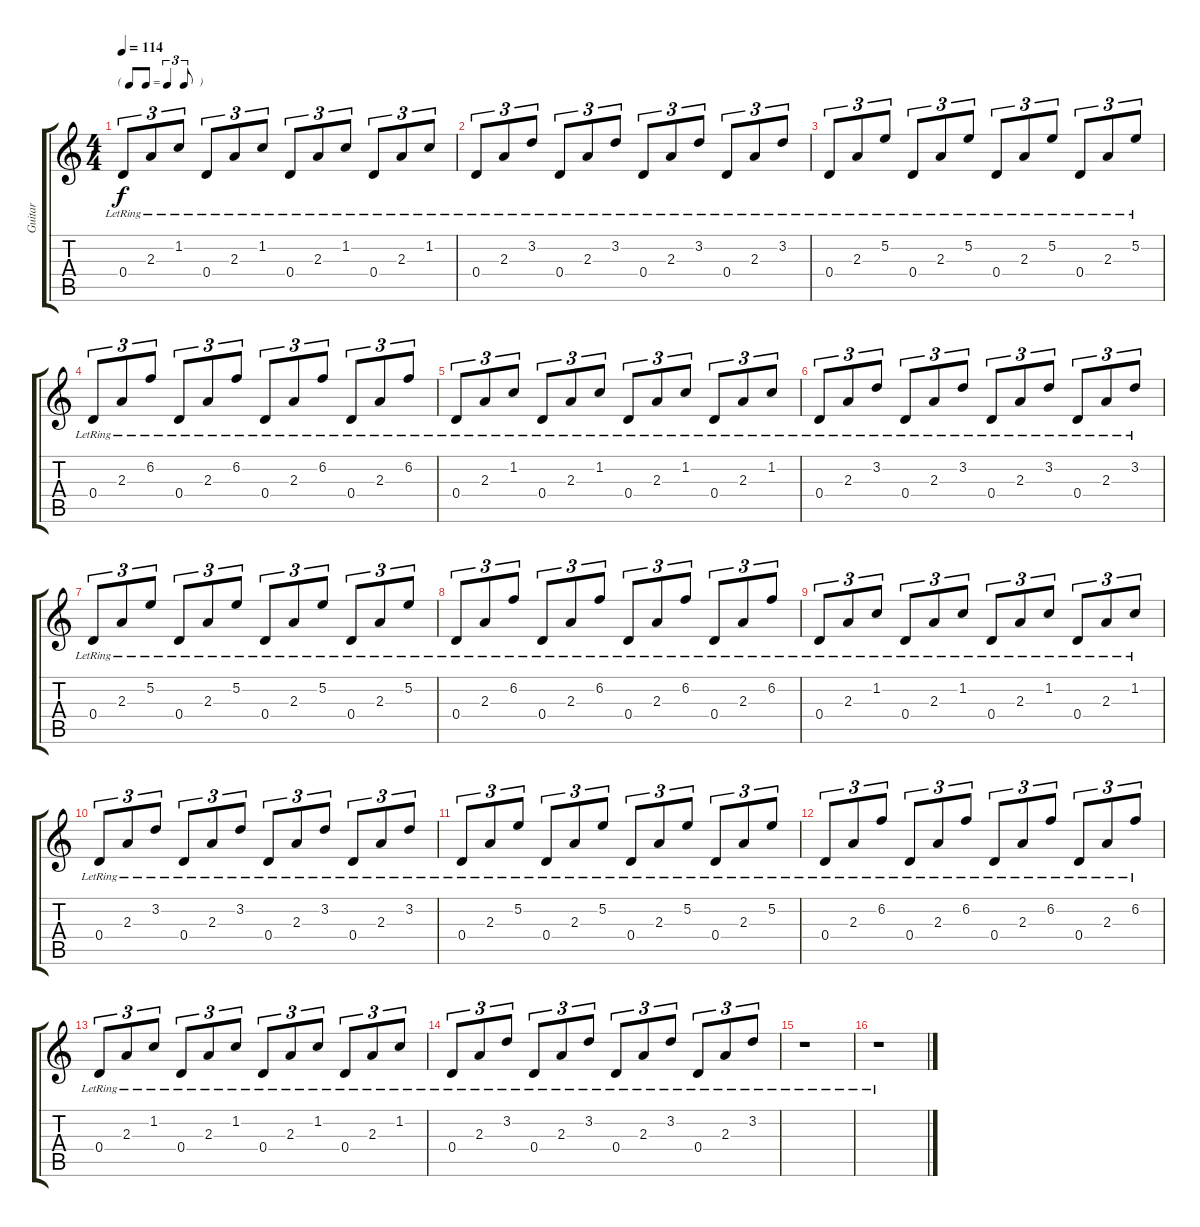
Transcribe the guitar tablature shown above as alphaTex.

\track ("Guitar" "Guitar") {instrument distortionguitar}
\staff {score tabs}
\tuning (E4 B3 G3 D3 A2 D2) {hide}
\ts (4 4)
\tf triplet8th
\tempo 114
\clef g2
\ks c
0.4{lr}.8{tu (3 2) dy f} 2.3{lr}.8{tu (3 2)} 1.2{lr}.8{tu (3 2)} 0.4{lr}.8{tu (3 2)} 2.3{lr}.8{tu (3 2)} 1.2{lr}.8{tu (3 2)} 0.4{lr}.8{tu (3 2)} 2.3{lr}.8{tu (3 2)} 1.2{lr}.8{tu (3 2)} 0.4{lr}.8{tu (3 2)} 2.3{lr}.8{tu (3 2)} 1.2{lr}.8{tu (3 2)} |
0.4{lr}.8{tu (3 2)} 2.3{lr}.8{tu (3 2)} 3.2{lr}.8{tu (3 2)} 0.4{lr}.8{tu (3 2)} 2.3{lr}.8{tu (3 2)} 3.2{lr}.8{tu (3 2)} 0.4{lr}.8{tu (3 2)} 2.3{lr}.8{tu (3 2)} 3.2{lr}.8{tu (3 2)} 0.4{lr}.8{tu (3 2)} 2.3{lr}.8{tu (3 2)} 3.2{lr}.8{tu (3 2)} |
0.4{lr}.8{tu (3 2) volume 8 balance 10 instrument electricguitarclean} 2.3{lr}.8{tu (3 2)} 5.2{lr}.8{tu (3 2)} 0.4{lr}.8{tu (3 2)} 2.3{lr}.8{tu (3 2)} 5.2{lr}.8{tu (3 2)} 0.4{lr}.8{tu (3 2)} 2.3{lr}.8{tu (3 2)} 5.2{lr}.8{tu (3 2)} 0.4{lr}.8{tu (3 2)} 2.3{lr}.8{tu (3 2)} 5.2{lr}.8{tu (3 2)} |
0.4{lr}.8{tu (3 2)} 2.3{lr}.8{tu (3 2)} 6.2{lr}.8{tu (3 2)} 0.4{lr}.8{tu (3 2)} 2.3{lr}.8{tu (3 2)} 6.2{lr}.8{tu (3 2)} 0.4{lr}.8{tu (3 2)} 2.3{lr}.8{tu (3 2)} 6.2{lr}.8{tu (3 2)} 0.4{lr}.8{tu (3 2)} 2.3{lr}.8{tu (3 2)} 6.2{lr}.8{tu (3 2)} |
0.4{lr}.8{tu (3 2)} 2.3{lr}.8{tu (3 2)} 1.2{lr}.8{tu (3 2)} 0.4{lr}.8{tu (3 2)} 2.3{lr}.8{tu (3 2)} 1.2{lr}.8{tu (3 2)} 0.4{lr}.8{tu (3 2)} 2.3{lr}.8{tu (3 2)} 1.2{lr}.8{tu (3 2)} 0.4{lr}.8{tu (3 2)} 2.3{lr}.8{tu (3 2)} 1.2{lr}.8{tu (3 2)} |
0.4{lr}.8{tu (3 2)} 2.3{lr}.8{tu (3 2)} 3.2{lr}.8{tu (3 2)} 0.4{lr}.8{tu (3 2)} 2.3{lr}.8{tu (3 2)} 3.2{lr}.8{tu (3 2)} 0.4{lr}.8{tu (3 2)} 2.3{lr}.8{tu (3 2)} 3.2{lr}.8{tu (3 2)} 0.4{lr}.8{tu (3 2)} 2.3{lr}.8{tu (3 2)} 3.2{lr}.8{tu (3 2)} |
0.4{lr}.8{tu (3 2) volume 8 balance 10 instrument electricguitarclean} 2.3{lr}.8{tu (3 2)} 5.2{lr}.8{tu (3 2)} 0.4{lr}.8{tu (3 2)} 2.3{lr}.8{tu (3 2)} 5.2{lr}.8{tu (3 2)} 0.4{lr}.8{tu (3 2)} 2.3{lr}.8{tu (3 2)} 5.2{lr}.8{tu (3 2)} 0.4{lr}.8{tu (3 2)} 2.3{lr}.8{tu (3 2)} 5.2{lr}.8{tu (3 2)} |
0.4{lr}.8{tu (3 2)} 2.3{lr}.8{tu (3 2)} 6.2{lr}.8{tu (3 2)} 0.4{lr}.8{tu (3 2)} 2.3{lr}.8{tu (3 2)} 6.2{lr}.8{tu (3 2)} 0.4{lr}.8{tu (3 2)} 2.3{lr}.8{tu (3 2)} 6.2{lr}.8{tu (3 2)} 0.4{lr}.8{tu (3 2)} 2.3{lr}.8{tu (3 2)} 6.2{lr}.8{tu (3 2)} |
0.4{lr}.8{tu (3 2)} 2.3{lr}.8{tu (3 2)} 1.2{lr}.8{tu (3 2)} 0.4{lr}.8{tu (3 2)} 2.3{lr}.8{tu (3 2)} 1.2{lr}.8{tu (3 2)} 0.4{lr}.8{tu (3 2)} 2.3{lr}.8{tu (3 2)} 1.2{lr}.8{tu (3 2)} 0.4{lr}.8{tu (3 2)} 2.3{lr}.8{tu (3 2)} 1.2{lr}.8{tu (3 2)} |
0.4{lr}.8{tu (3 2)} 2.3{lr}.8{tu (3 2)} 3.2{lr}.8{tu (3 2)} 0.4{lr}.8{tu (3 2)} 2.3{lr}.8{tu (3 2)} 3.2{lr}.8{tu (3 2)} 0.4{lr}.8{tu (3 2)} 2.3{lr}.8{tu (3 2)} 3.2{lr}.8{tu (3 2)} 0.4{lr}.8{tu (3 2)} 2.3{lr}.8{tu (3 2)} 3.2{lr}.8{tu (3 2)} |
0.4{lr}.8{tu (3 2) volume 8 balance 10 instrument electricguitarclean} 2.3{lr}.8{tu (3 2)} 5.2{lr}.8{tu (3 2)} 0.4{lr}.8{tu (3 2)} 2.3{lr}.8{tu (3 2)} 5.2{lr}.8{tu (3 2)} 0.4{lr}.8{tu (3 2)} 2.3{lr}.8{tu (3 2)} 5.2{lr}.8{tu (3 2)} 0.4{lr}.8{tu (3 2)} 2.3{lr}.8{tu (3 2)} 5.2{lr}.8{tu (3 2)} |
0.4{lr}.8{tu (3 2)} 2.3{lr}.8{tu (3 2)} 6.2{lr}.8{tu (3 2)} 0.4{lr}.8{tu (3 2)} 2.3{lr}.8{tu (3 2)} 6.2{lr}.8{tu (3 2)} 0.4{lr}.8{tu (3 2)} 2.3{lr}.8{tu (3 2)} 6.2{lr}.8{tu (3 2)} 0.4{lr}.8{tu (3 2)} 2.3{lr}.8{tu (3 2)} 6.2{lr}.8{tu (3 2)} |
0.4{lr}.8{tu (3 2)} 2.3{lr}.8{tu (3 2)} 1.2{lr}.8{tu (3 2)} 0.4{lr}.8{tu (3 2)} 2.3{lr}.8{tu (3 2)} 1.2{lr}.8{tu (3 2)} 0.4{lr}.8{tu (3 2)} 2.3{lr}.8{tu (3 2)} 1.2{lr}.8{tu (3 2)} 0.4{lr}.8{tu (3 2)} 2.3{lr}.8{tu (3 2)} 1.2{lr}.8{tu (3 2)} |
0.4{lr}.8{tu (3 2)} 2.3{lr}.8{tu (3 2)} 3.2{lr}.8{tu (3 2)} 0.4{lr}.8{tu (3 2)} 2.3{lr}.8{tu (3 2)} 3.2{lr}.8{tu (3 2)} 0.4{lr}.8{tu (3 2)} 2.3{lr}.8{tu (3 2)} 3.2{lr}.8{tu (3 2)} 0.4{lr}.8{tu (3 2)} 2.3{lr}.8{tu (3 2)} 3.2{lr}.8{tu (3 2)} |
r.1 |
r.1
